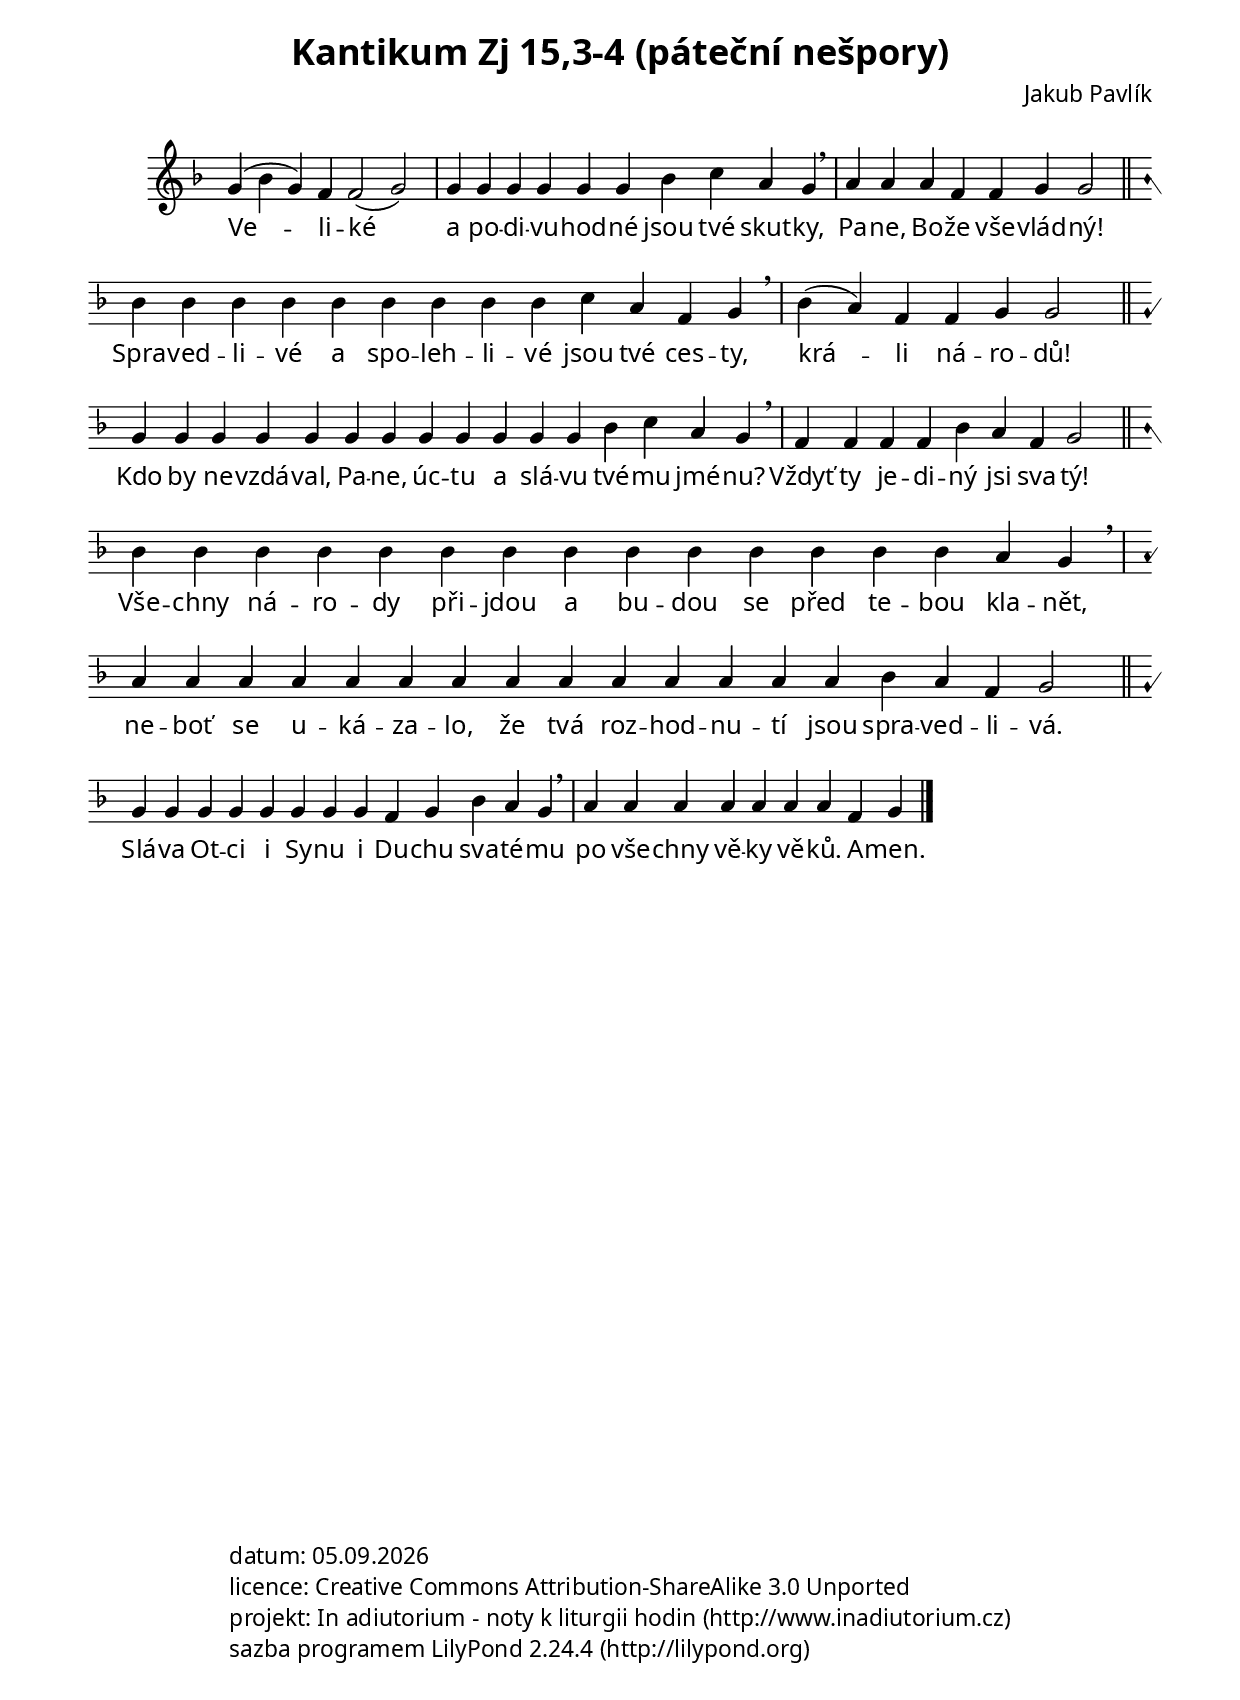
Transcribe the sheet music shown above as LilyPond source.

\version "2.12.3"

\include "spolecne.ly"

\header {
  title = "Kantikum Zj 15,3-4 (páteční nešpory)"
  composer = "Jakub Pavlík"
}

\relative c''  {
  \key f \major
  \cadenzaOn
  
  % nepsat predznamenani tempa (neni tempo)
  \override Score.TimeSignature #'stencil = ##f
  
  g4( bes g) f f2( g)
  \bar "|"
  g4 g g g g g bes4 c a g
  \breathe
  \bar "|"
  a a a f f g g2
  \bar "||"
  \break
  
  bes4 bes bes bes bes bes bes bes bes c a f g
  \breathe
  \bar "|"
  bes( a) f f g g2
  \bar "||"
  \break
  
  g4 g g g g g g g g g g g bes c a g
  \breathe
  \bar "|"
  f f f f bes a f g2
  \bar "||"
  \break
  
  \repeat unfold 14 { bes4 }
  a g
  \breathe
  \bar "|"
  \repeat unfold 14 { a }
  bes a f g2
  \bar "||"
  \break
  
  \repeat unfold 8 { g4 }
  f g bes a g
  \breathe
  \bar "|"
  \repeat unfold 7 { a }
  f g
  \bar "|."
}
\addlyrics {
  Ve -- li -- ké a po -- di -- vu -- hod -- né jsou tvé skut -- ky, Pa -- ne, Bo -- že vše -- vlád -- ný!
  Spra -- ved -- li -- vé a spo -- leh -- li -- vé jsou tvé ces -- ty, krá -- li ná -- ro -- dů!
  Kdo by ne -- vzdá -- val, Pa -- ne, úc -- tu a slá -- vu tvé -- mu jmé -- nu? Vždyť ty je -- di -- ný jsi sva -- tý!
  Vše -- chny ná -- ro -- dy při -- jdou a bu -- dou se před te -- bou kla -- nět, ne -- boť se u -- ká -- za -- lo, že tvá roz -- hod -- nu -- tí jsou spra -- ved -- li -- vá.
  Slá -- va Ot -- ci i Sy -- nu i Du -- chu sva -- té -- mu po vše -- chny vě -- ky vě -- ků. A -- men.
}

\relative c'' {
  
}